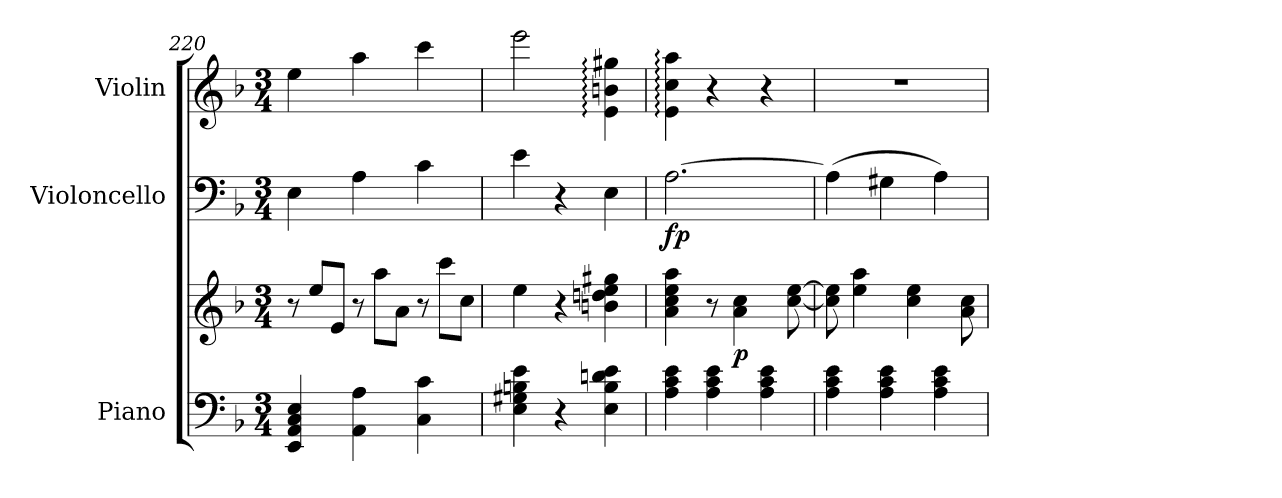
**kern	**kern	**dynam	**kern	**dynam	**kern
*part3	*part3	*part3	*part2	*part2	*part1
*staff4	*staff3	*staff3/4	*staff2	*staff2	*staff1
*I"Piano	*	*	*I"Violoncello	*	*I"Violin
*I'Pno	*	*	*I'Vc	*	*I'Vln
*clefF4	*clefG2	*	*clefF4	*	*clefG2
*k[b-]	*k[b-]	*	*k[b-]	*	*k[b-]
*M3/4	*M3/4	*	*M3/4	*	*M3/4
*	*Xtuplet	*	*	*	*
=220	=220	=220	=220	=220	=220
4EE/ 4AA/ 4C/ 4E/	12r	.	4E\	.	4ee\
.	12ee/L	.	.	.	.
.	12e/J	.	.	.	.
4AA\ 4A\	12r	.	4A\	.	4aa\
.	12aa\L	.	.	.	.
.	12a\J	.	.	.	.
4C\ 4c\	12r	.	4c\	.	4ccc\
.	12ccc\L	.	.	.	.
.	12cc\J	.	.	.	.
=221	=221	=221	=221	=221	=221
4E\ 4G#X\ 4Bn\ 4e\	4ee\	.	4e\	.	2eee\
4r	4r	.	4r	.	.
4E\ 4B\ 4dn\ 4e\	4bn\ 4ddn\ 4ee\ 4gg#X\	.	4E\	.	4e\: 4bn\: 4gg#X\:
!!LO:LB:g=z
=222	=222	=222	=222	=222	=222
!	!	!	!	!LO:DY:b	!
4A\ 4c\ 4e\	4a\ 4cc\ 4ee\ 4aa\	.	[2.A\	fp	4e\: 4cc\: 4aa\:
4A\ 4c\ 4e\	8r	.	.	.	4r
!	!	!LO:DY:b	!	!	!
.	4a\ 4cc\	p	.	.	.
4A\ 4c\ 4e\	.	.	.	.	4r
.	[8cc\ [8ee\	.	.	.	.
=223	=223	=223	=223	=223	=223
4A\ 4c\ 4e\	8cc\] 8ee\]	.	(>4A\]	.	2.r
.	4ee\ 4aa\	.	.	.	.
4A\ 4c\ 4e\	.	.	4G#X\	.	.
.	4cc\ 4ee\	.	.	.	.
4A\ 4c\ 4e\	.	.	4A\)	.	.
.	8a\ 8cc\	.	.	.	.
=	=	=	=	=	=
*-	*-	*-	*-	*-	*-
